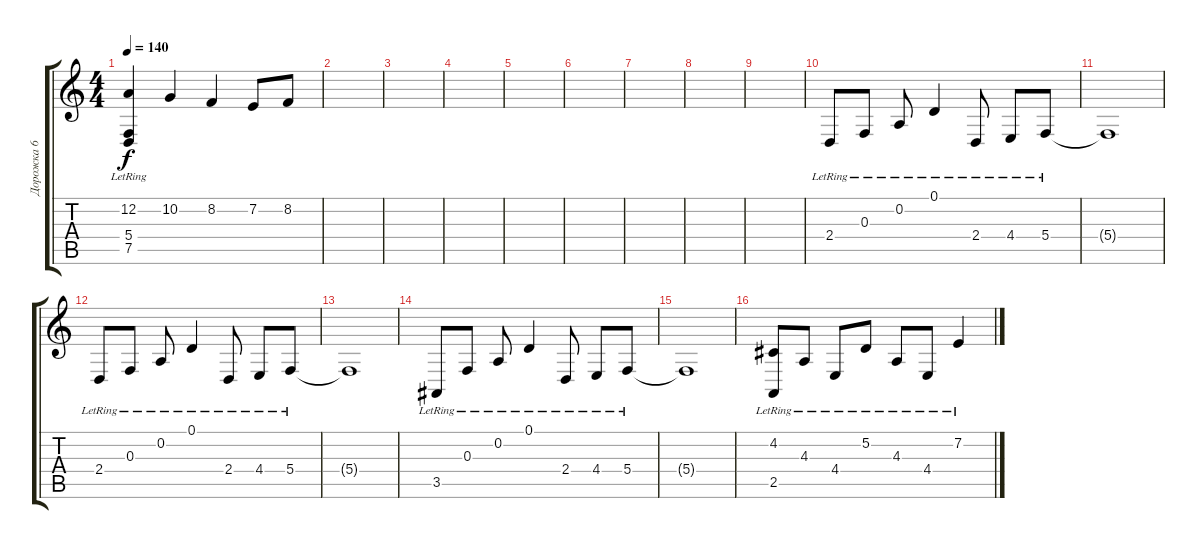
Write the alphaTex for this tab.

\track ("Дорожка 6" "Дорожка 6") {instrument stringensemble1}
\staff {score tabs}
\tuning (D4 A3 F3 C3 G2 D2) {hide}
\ts (4 4)
\tempo 140
\clef g2
\ks c
(12.2 5.4{lr} 7.5{lr}).4{dy f} 10.2.4 8.2.4 7.2.8 8.2.8 |
|
|
|
|
|
|
|
|
2.4{lr}.8{instrument brightacousticpiano} 0.3{lr}.8 0.2{lr}.8 0.1{lr}.4 2.4{lr}.8 4.4{lr}.8 5.4{lr}.8 |
5.4{t}.1 |
2.4{lr}.8{instrument brightacousticpiano} 0.3{lr}.8 0.2{lr}.8 0.1{lr}.4 2.4{lr}.8 4.4{lr}.8 5.4{lr}.8 |
5.4{t}.1 |
3.5{lr}.8{instrument brightacousticpiano} 0.3{lr}.8 0.2{lr}.8 0.1{lr}.4 2.4{lr}.8 4.4{lr}.8 5.4{lr}.8 |
5.4{t}.1 |
(4.2{lr} 2.5{lr}).8 4.3{lr}.8 4.4{lr}.8 5.2{lr}.8 4.3{lr}.8 4.4{lr}.8 7.2{lr}.4
